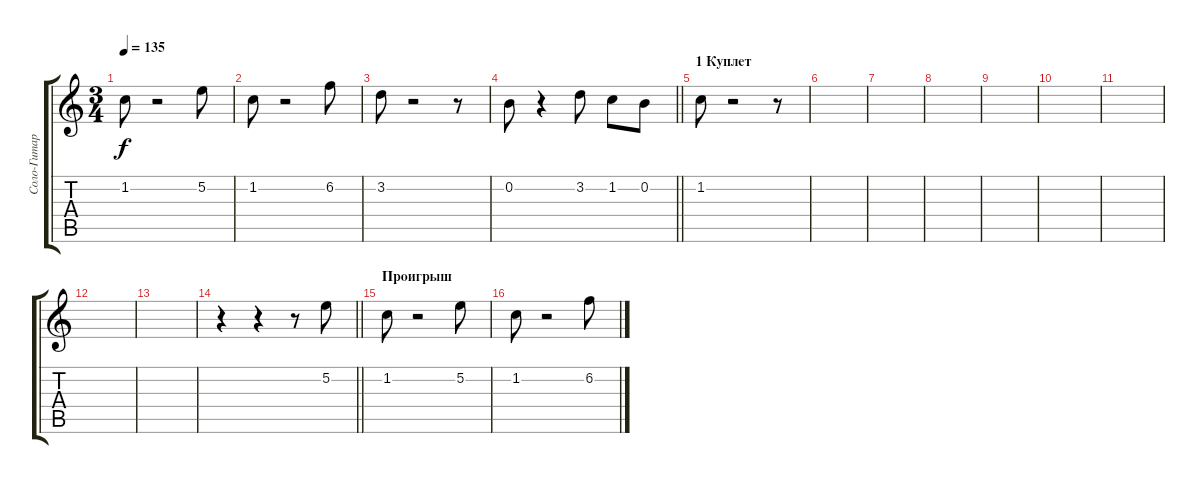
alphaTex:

\track ("Соло-Гитара 1" "Соло-Гитар") {instrument electricguitarjazz}
\staff {score tabs}
\tuning (E4 B3 G3 D3 A2 E2) {hide}
\ts (3 4)
\tempo 135
\clef g2
\ks c
1.2.8{dy f} r.2 5.2.8 |
1.2.8 r.2 6.2.8 |
3.2.8 r.2 r.8 |
\barLineRight lightlight
0.2.8 r.4 3.2.8 1.2.8 0.2.8 |
\section ("" "1 Куплет")
1.2.8 r.2 r.8 |
|
|
|
|
|
|
|
|
\barLineRight lightlight
r.4 r.4 r.8 5.2.8 |
\section ("" "Проигрыш")
1.2.8 r.2 5.2.8 |
1.2.8 r.2 6.2.8
